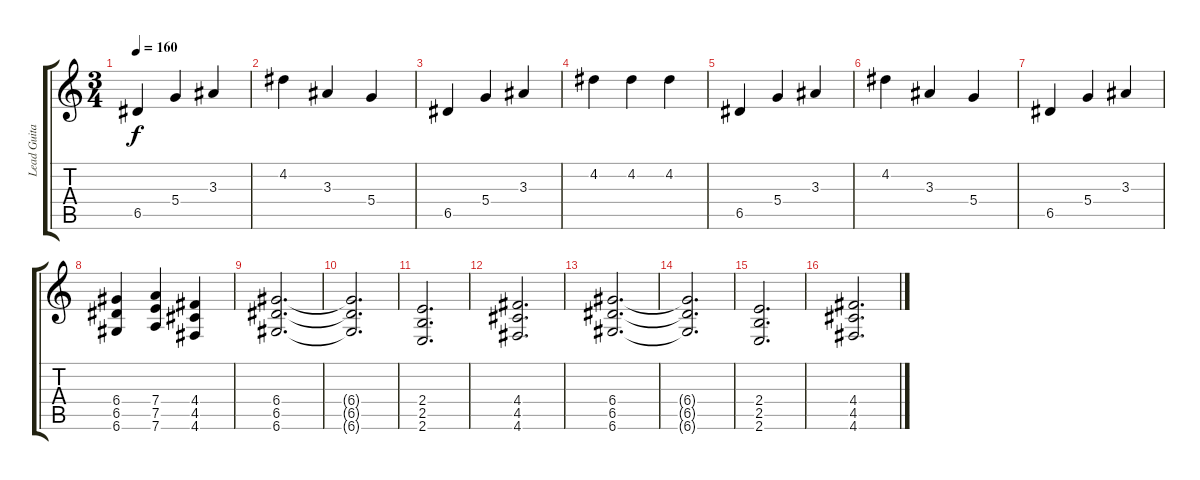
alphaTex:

\track ("Lead Guitar" "Lead Guita") {instrument distortionguitar}
\staff {score tabs}
\tuning (E4 B3 G3 D3 A2 D2) {hide}
\ts (3 4)
\tempo 160
\clef g2
\ks c
6.5.4{dy f instrument electricguitarjazz} 5.4.4 3.3.4 |
4.2.4 3.3.4 5.4.4 |
6.5.4 5.4.4 3.3.4 |
4.2.4 4.2.4 4.2.4 |
6.5.4{instrument electricguitarjazz} 5.4.4 3.3.4 |
4.2.4 3.3.4 5.4.4 |
6.5.4 5.4.4 3.3.4 |
(6.4 6.5 6.6).4{instrument distortionguitar} (7.4 7.5 7.6).4 (4.4 4.5 4.6).4 |
(6.4 6.5 6.6).2{d} |
(6.4{t} 6.5{t} 6.6{t}).2{d} |
(2.4 2.5 2.6).2{d} |
(4.4 4.5 4.6).2{d} |
(6.4 6.5 6.6).2{d} |
(6.4{t} 6.5{t} 6.6{t}).2{d} |
(2.4 2.5 2.6).2{d} |
(4.4 4.5 4.6).2{d}
